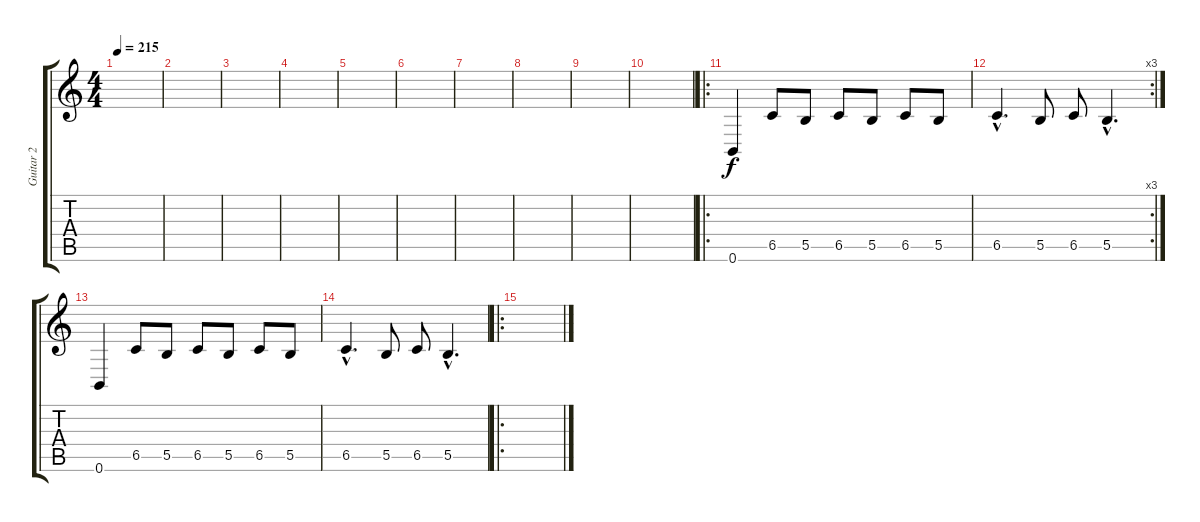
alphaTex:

\track ("Guitar 2" "Guitar 2") {instrument overdrivenguitar}
\staff {score tabs}
\tuning (Db4 Ab3 E3 B2 Gb2 B1) {hide}
\ts (4 4)
\tempo 215
\clef g2
\ks c
|
|
|
|
|
|
|
|
|
|
\ro
0.6.4 6.5.8 5.5.8 6.5.8 5.5.8 6.5.8 5.5.8 |
\rc 3
6.5{hac}.4{d} 5.5.8 6.5.8 5.5{hac}.4{d} |
0.6.4 6.5.8 5.5.8 6.5.8 5.5.8 6.5.8 5.5.8 |
6.5{hac}.4{d} 5.5.8 6.5.8 5.5{hac}.4{d} |
\ro
